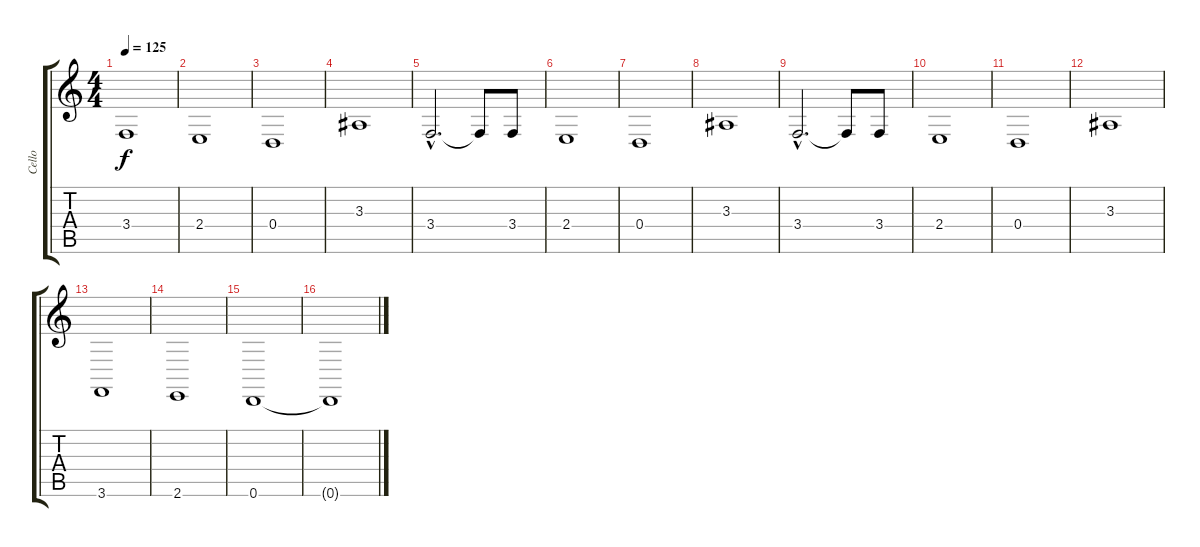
\track ("Cello" "Cello") {instrument cello}
\staff {score tabs}
\tuning (E4 B3 G3 D3 A2 D2) {hide}
\ts (4 4)
\tempo 125
\clef g2
\ks c
3.4.1{dy f} |
2.4.1{volume 10} |
0.4.1 |
3.3.1 |
3.4{hac}.2{d} 3.4{t}.8 3.4.8 |
2.4.1 |
0.4.1 |
3.3.1 |
3.4{hac}.2{d} 3.4{t}.8 3.4.8 |
2.4.1 |
0.4.1 |
3.3.1 |
3.6.1 |
2.6.1 |
0.6.1{volume 0} |
0.6{t}.1
